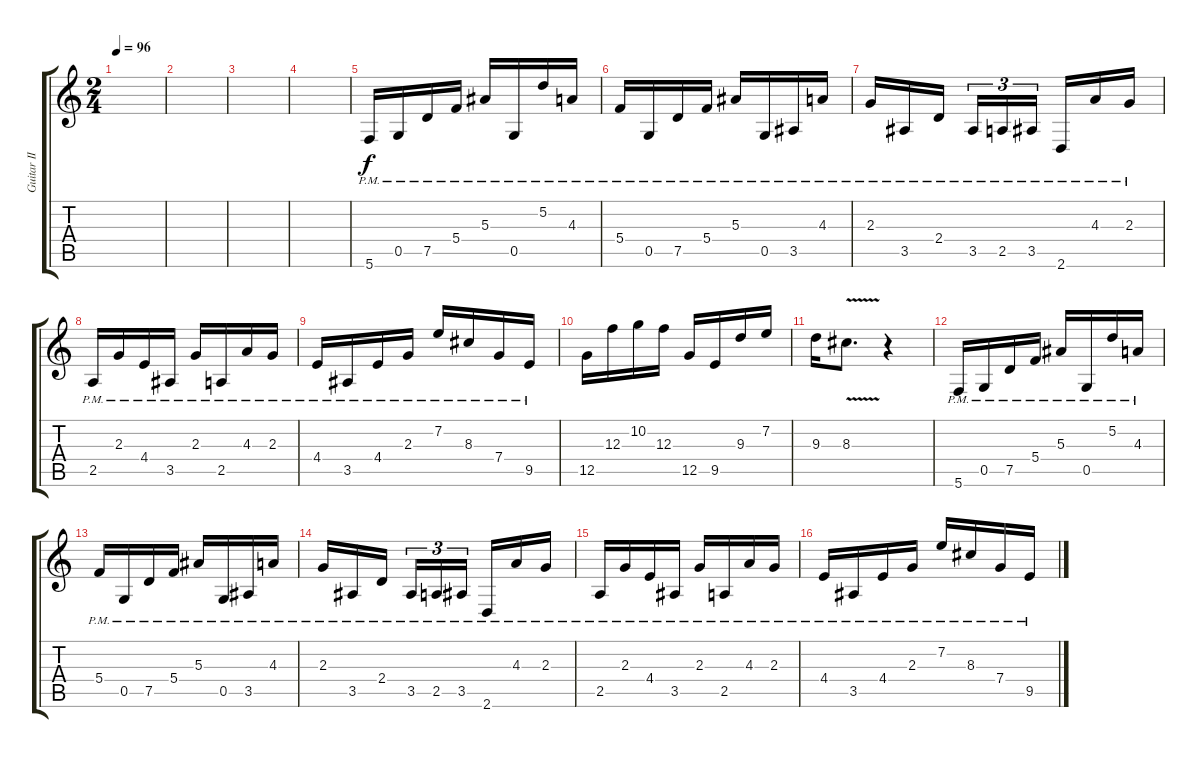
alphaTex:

\track ("Guitar II" "Guitar II") {instrument distortionguitar}
\staff {score tabs}
\tuning (D4 A3 F3 C3 G2 C2) {hide}
\ts (2 4)
\tempo 96
\clef g2
\ks c
|
|
|
|
5.6{pm}.16{instrument distortionguitar} 0.5{pm}.16 7.5{pm}.16 5.4{pm}.16 5.3{pm}.16 0.5{pm}.16 5.2{pm}.16 4.3{pm}.16 |
5.4{pm}.16 0.5{pm}.16 7.5{pm}.16 5.4{pm}.16 5.3{pm}.16 0.5{pm}.16 3.5{pm}.16 4.3{pm}.16 |
2.3{pm}.16 3.5{pm}.16 2.4{pm}.16{beam splitsecondary} 3.5{pm}.16{tu (3 2)} 2.5{pm}.16{tu (3 2)} 3.5{pm}.16{tu (3 2) beam splitsecondary} 2.6{pm}.16 4.3{pm}.16 2.3{pm}.16 |
2.5{pm}.16 2.3{pm}.16 4.4{pm}.16 3.5{pm}.16 2.3{pm}.16 2.5{pm}.16 4.3{pm}.16 2.3{pm}.16 |
4.4{pm}.16 3.5{pm}.16 4.4{pm}.16 2.3{pm}.16 7.2{pm}.16 8.3{pm}.16 7.4{pm}.16 9.5{pm}.16 |
12.5.16 12.3.16 10.2.16 12.3.16 12.5.16 9.5.16 9.3.16 7.2.16 |
9.3.16 8.3{v}.8{d} r.4 |
5.6{pm}.16 0.5{pm}.16 7.5{pm}.16 5.4{pm}.16 5.3{pm}.16 0.5{pm}.16 5.2{pm}.16 4.3{pm}.16 |
5.4{pm}.16 0.5{pm}.16 7.5{pm}.16 5.4{pm}.16 5.3{pm}.16 0.5{pm}.16 3.5{pm}.16 4.3{pm}.16 |
2.3{pm}.16 3.5{pm}.16 2.4{pm}.16{beam splitsecondary} 3.5{pm}.16{tu (3 2)} 2.5{pm}.16{tu (3 2)} 3.5{pm}.16{tu (3 2) beam splitsecondary} 2.6{pm}.16 4.3{pm}.16 2.3{pm}.16 |
2.5{pm}.16 2.3{pm}.16 4.4{pm}.16 3.5{pm}.16 2.3{pm}.16 2.5{pm}.16 4.3{pm}.16 2.3{pm}.16 |
4.4{pm}.16 3.5{pm}.16 4.4{pm}.16 2.3{pm}.16 7.2{pm}.16 8.3{pm}.16 7.4{pm}.16 9.5{pm}.16
